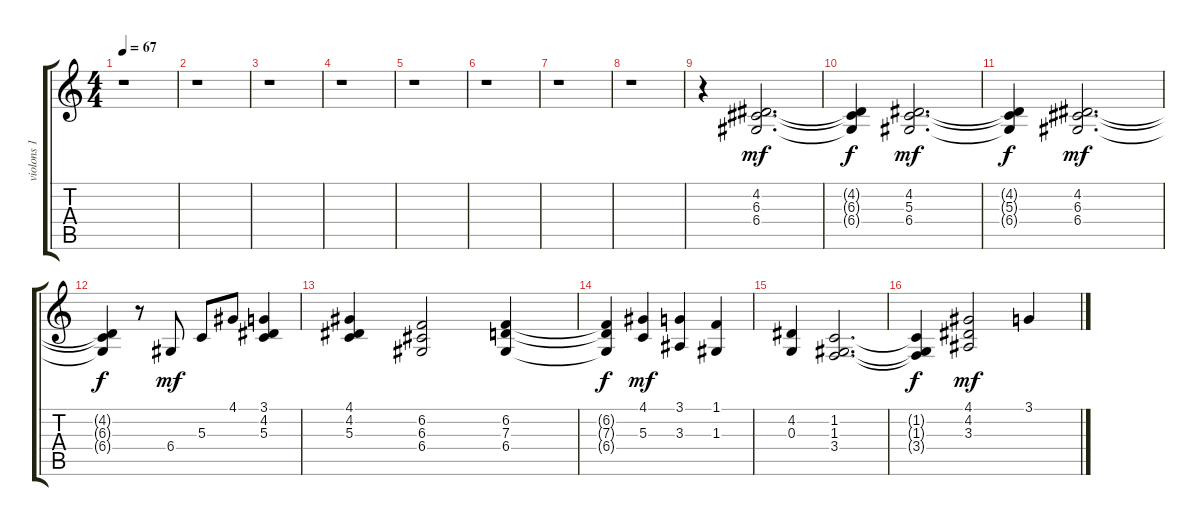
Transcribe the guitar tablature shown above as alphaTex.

\track ("violons 1" "violons 1") {instrument stringensemble1}
\staff {score tabs}
\tuning (E4 B3 G3 D3 A2 E2) {hide}
\ts (4 4)
\tempo 67
\clef g2
\ks c
r.1{dy mf instrument stringensemble1} |
r.1 |
r.1 |
r.1 |
r.1 |
r.1 |
r.1 |
r.1 |
r.4 (4.2 6.3 6.4).2{d volume 0} |
(4.2{t} 6.3{t} 6.4{t}).4{dy f} (4.2 5.3 6.4).2{d dy mf volume 12} |
(4.2{t} 5.3{t} 6.4{t}).4{dy f} (4.2 6.3 6.4).2{d dy mf} |
(4.2{t} 6.3{t} 6.4{t}).4{dy f} r.8 6.4.8{dy mf} 5.3.8 4.1.8 (3.1 4.2 5.3).4 |
(4.1 4.2 5.3).4 (6.2 6.3 6.4).2 (6.2 7.3 6.4).4 |
(6.2{t} 7.3{t} 6.4{t}).4{dy f} (4.1 5.3).4{dy mf} (3.1 3.3).4 (1.1 1.3).4 |
(4.2 0.3).4 (1.2 1.3 3.4).2{d} |
(1.2{t} 1.3{t} 3.4{t}).4{dy f} (4.1 4.2 3.3).2{dy mf} 3.1.4{volume 12}
